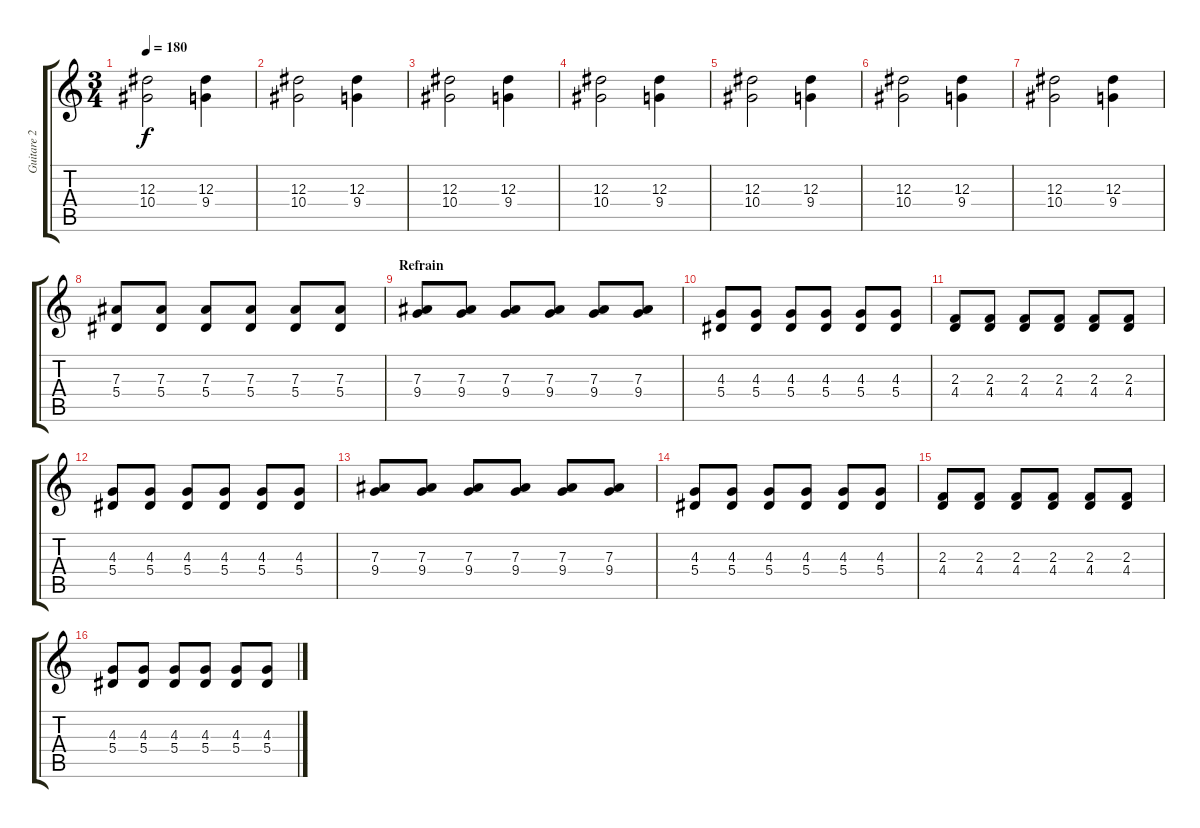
\track ("Guitare 2" "Guitare 2") {instrument acousticguitarsteel}
\staff {score tabs}
\tuning (C4 G3 Eb3 Bb2 F2 C2) {hide}
\ts (3 4)
\tempo 180
\clef g2
\ks c
(12.3 10.4).2{dy f} (12.3 9.4).4 |
(12.3 10.4).2 (12.3 9.4).4 |
(12.3 10.4).2 (12.3 9.4).4 |
(12.3 10.4).2 (12.3 9.4).4 |
(12.3 10.4).2 (12.3 9.4).4 |
(12.3 10.4).2 (12.3 9.4).4 |
(12.3 10.4).2 (12.3 9.4).4 |
(7.3 5.4).8 (7.3 5.4).8 (7.3 5.4).8 (7.3 5.4).8 (7.3 5.4).8 (7.3 5.4).8 |
\section ("" "Refrain")
(7.3 9.4).8{volume 13} (7.3 9.4).8 (7.3 9.4).8 (7.3 9.4).8 (7.3 9.4).8 (7.3 9.4).8 |
(4.3 5.4).8 (4.3 5.4).8 (4.3 5.4).8 (4.3 5.4).8 (4.3 5.4).8 (4.3 5.4).8 |
(2.3 4.4).8 (2.3 4.4).8 (2.3 4.4).8 (2.3 4.4).8 (2.3 4.4).8 (2.3 4.4).8 |
(4.3 5.4).8 (4.3 5.4).8 (4.3 5.4).8 (4.3 5.4).8 (4.3 5.4).8 (4.3 5.4).8 |
(7.3 9.4).8 (7.3 9.4).8 (7.3 9.4).8 (7.3 9.4).8 (7.3 9.4).8 (7.3 9.4).8 |
(4.3 5.4).8 (4.3 5.4).8 (4.3 5.4).8 (4.3 5.4).8 (4.3 5.4).8 (4.3 5.4).8 |
(2.3 4.4).8 (2.3 4.4).8 (2.3 4.4).8 (2.3 4.4).8 (2.3 4.4).8 (2.3 4.4).8 |
(4.3 5.4).8 (4.3 5.4).8 (4.3 5.4).8 (4.3 5.4).8 (4.3 5.4).8 (4.3 5.4).8
